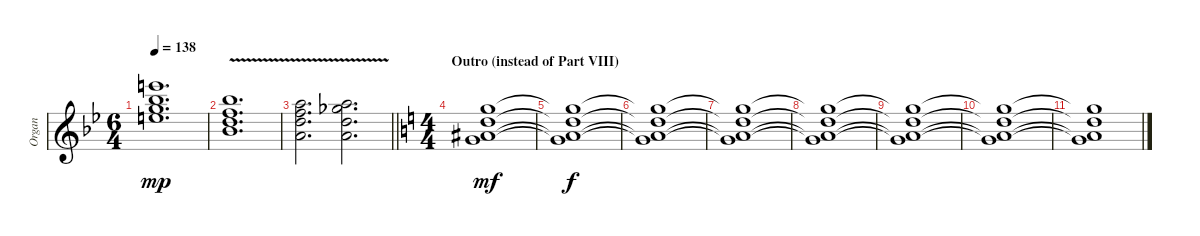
\track ("Organ" "Organ") {instrument drawbarorgan}
\staff {score}
\tuning (E4 B3 G3 D3 A2 E2) {hide}
\ts (6 4)
\tempo 138
\clef g2
\ks gminor
(24.1 23.2 24.3 26.4).1{d dy mp} |
(18.1{v} 18.2{v} 19.3{v} 20.4{v}).1{d} |
\barLineRight lightlight
(17.1{v} 18.2 19.3{v} 19.4).2{d} (17.1{v} 19.2{v} 19.3 19.4{v}).2{d} |
\ts (4 4)
\section ("" "Outro (instead of Part VIII)")
\ks c
(15.1 15.2 15.3 17.4).1{dy mf} |
(15.1{t} 15.2{t} 15.3{t} 17.4{t}).1{dy f} |
(15.1{t} 15.2{t} 15.3{t} 17.4{t}).1 |
(15.1{t} 15.2{t} 15.3{t} 17.4{t}).1 |
(15.1{t} 15.2{t} 15.3{t} 17.4{t}).1 |
(15.1{t} 15.2{t} 15.3{t} 17.4{t}).1 |
(15.1{t} 15.2{t} 15.3{t} 17.4{t}).1 |
(15.1{t} 15.2{t} 15.3{t} 17.4{t}).1
